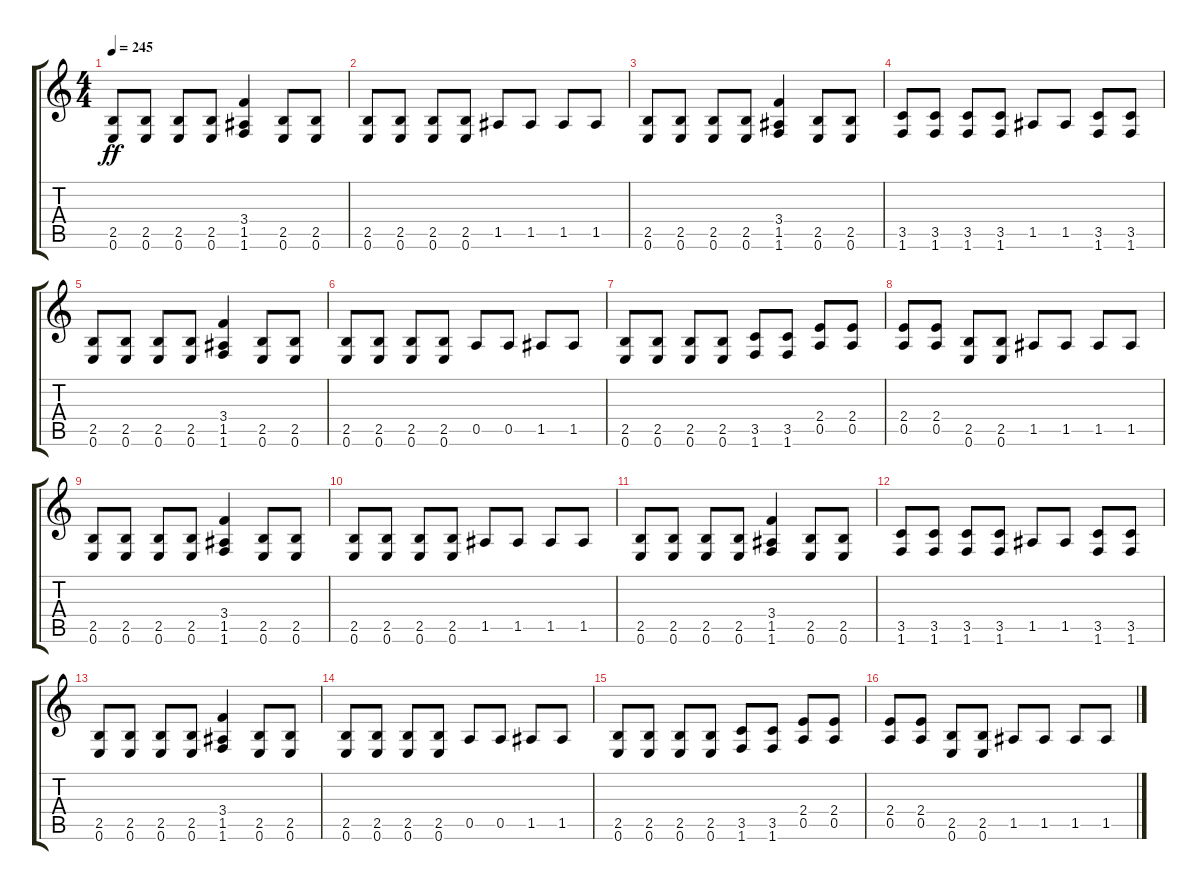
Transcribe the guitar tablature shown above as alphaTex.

\track "" {instrument distortionguitar}
\staff {score tabs}
\tuning (E4 B3 G3 D3 A2 E2) {hide}
\ts (4 4)
\tempo 245
\clef g2
\ks c
(2.5 0.6).8{dy ff} (2.5 0.6).8 (2.5 0.6).8 (2.5 0.6).8 (3.4 1.5 1.6).4 (2.5 0.6).8 (2.5 0.6).8 |
(2.5 0.6).8 (2.5 0.6).8 (2.5 0.6).8 (2.5 0.6).8 1.5.8 1.5.8 1.5.8 1.5.8 |
(2.5 0.6).8 (2.5 0.6).8 (2.5 0.6).8 (2.5 0.6).8 (3.4 1.5 1.6).4 (2.5 0.6).8 (2.5 0.6).8 |
(3.5 1.6).8 (3.5 1.6).8 (3.5 1.6).8 (3.5 1.6).8 1.5.8 1.5.8 (3.5 1.6).8 (3.5 1.6).8 |
(2.5 0.6).8 (2.5 0.6).8 (2.5 0.6).8 (2.5 0.6).8 (3.4 1.5 1.6).4 (2.5 0.6).8 (2.5 0.6).8 |
(2.5 0.6).8 (2.5 0.6).8 (2.5 0.6).8 (2.5 0.6).8 0.5.8 0.5.8 1.5.8 1.5.8 |
(2.5 0.6).8 (2.5 0.6).8 (2.5 0.6).8 (2.5 0.6).8 (3.5 1.6).8 (3.5 1.6).8 (2.4 0.5).8 (2.4 0.5).8 |
(2.4 0.5).8 (2.4 0.5).8 (2.5 0.6).8 (2.5 0.6).8 1.5.8 1.5.8 1.5.8 1.5.8 |
(2.5 0.6).8 (2.5 0.6).8 (2.5 0.6).8 (2.5 0.6).8 (3.4 1.5 1.6).4 (2.5 0.6).8 (2.5 0.6).8 |
(2.5 0.6).8 (2.5 0.6).8 (2.5 0.6).8 (2.5 0.6).8 1.5.8 1.5.8 1.5.8 1.5.8 |
(2.5 0.6).8 (2.5 0.6).8 (2.5 0.6).8 (2.5 0.6).8 (3.4 1.5 1.6).4 (2.5 0.6).8 (2.5 0.6).8 |
(3.5 1.6).8 (3.5 1.6).8 (3.5 1.6).8 (3.5 1.6).8 1.5.8 1.5.8 (3.5 1.6).8 (3.5 1.6).8 |
(2.5 0.6).8 (2.5 0.6).8 (2.5 0.6).8 (2.5 0.6).8 (3.4 1.5 1.6).4 (2.5 0.6).8 (2.5 0.6).8 |
(2.5 0.6).8 (2.5 0.6).8 (2.5 0.6).8 (2.5 0.6).8 0.5.8 0.5.8 1.5.8 1.5.8 |
(2.5 0.6).8 (2.5 0.6).8 (2.5 0.6).8 (2.5 0.6).8 (3.5 1.6).8 (3.5 1.6).8 (2.4 0.5).8 (2.4 0.5).8 |
(2.4 0.5).8 (2.4 0.5).8 (2.5 0.6).8 (2.5 0.6).8 1.5.8 1.5.8 1.5.8 1.5.8
